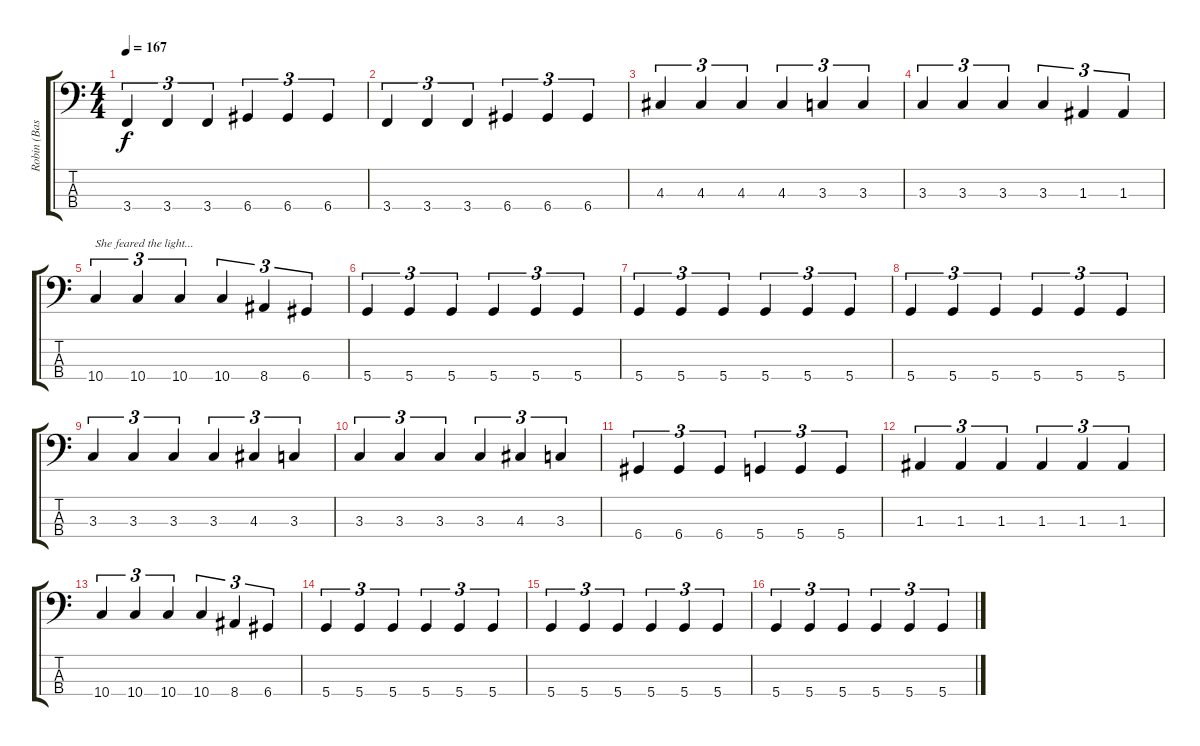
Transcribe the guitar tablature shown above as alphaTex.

\track ("Robin (Bass)" "Robin (Bas") {instrument electricbasspick}
\staff {score tabs}
\tuning (G2 D2 A1 D1) {hide}
\ts (4 4)
\tempo 167
\clef f4
\ks c
3.4.4{tu (3 2) dy f} 3.4.4{tu (3 2)} 3.4.4{tu (3 2)} 6.4.4{tu (3 2)} 6.4.4{tu (3 2)} 6.4.4{tu (3 2)} |
3.4.4{tu (3 2)} 3.4.4{tu (3 2)} 3.4.4{tu (3 2)} 6.4.4{tu (3 2)} 6.4.4{tu (3 2)} 6.4.4{tu (3 2)} |
4.3.4{tu (3 2)} 4.3.4{tu (3 2)} 4.3.4{tu (3 2)} 4.3.4{tu (3 2)} 3.3.4{tu (3 2)} 3.3.4{tu (3 2)} |
3.3.4{tu (3 2)} 3.3.4{tu (3 2)} 3.3.4{tu (3 2)} 3.3.4{tu (3 2)} 1.3.4{tu (3 2)} 1.3.4{tu (3 2)} |
10.4.4{tu (3 2) txt "She feared the light..."} 10.4.4{tu (3 2)} 10.4.4{tu (3 2)} 10.4.4{tu (3 2)} 8.4.4{tu (3 2)} 6.4.4{tu (3 2)} |
5.4.4{tu (3 2)} 5.4.4{tu (3 2)} 5.4.4{tu (3 2)} 5.4.4{tu (3 2)} 5.4.4{tu (3 2)} 5.4.4{tu (3 2)} |
5.4.4{tu (3 2)} 5.4.4{tu (3 2)} 5.4.4{tu (3 2)} 5.4.4{tu (3 2)} 5.4.4{tu (3 2)} 5.4.4{tu (3 2)} |
5.4.4{tu (3 2)} 5.4.4{tu (3 2)} 5.4.4{tu (3 2)} 5.4.4{tu (3 2)} 5.4.4{tu (3 2)} 5.4.4{tu (3 2)} |
3.3.4{tu (3 2)} 3.3.4{tu (3 2)} 3.3.4{tu (3 2)} 3.3.4{tu (3 2)} 4.3.4{tu (3 2)} 3.3.4{tu (3 2)} |
3.3.4{tu (3 2)} 3.3.4{tu (3 2)} 3.3.4{tu (3 2)} 3.3.4{tu (3 2)} 4.3.4{tu (3 2)} 3.3.4{tu (3 2)} |
6.4.4{tu (3 2)} 6.4.4{tu (3 2)} 6.4.4{tu (3 2)} 5.4.4{tu (3 2)} 5.4.4{tu (3 2)} 5.4.4{tu (3 2)} |
1.3.4{tu (3 2)} 1.3.4{tu (3 2)} 1.3.4{tu (3 2)} 1.3.4{tu (3 2)} 1.3.4{tu (3 2)} 1.3.4{tu (3 2)} |
10.4.4{tu (3 2)} 10.4.4{tu (3 2)} 10.4.4{tu (3 2)} 10.4.4{tu (3 2)} 8.4.4{tu (3 2)} 6.4.4{tu (3 2)} |
5.4.4{tu (3 2)} 5.4.4{tu (3 2)} 5.4.4{tu (3 2)} 5.4.4{tu (3 2)} 5.4.4{tu (3 2)} 5.4.4{tu (3 2)} |
5.4.4{tu (3 2)} 5.4.4{tu (3 2)} 5.4.4{tu (3 2)} 5.4.4{tu (3 2)} 5.4.4{tu (3 2)} 5.4.4{tu (3 2)} |
5.4.4{tu (3 2)} 5.4.4{tu (3 2)} 5.4.4{tu (3 2)} 5.4.4{tu (3 2)} 5.4.4{tu (3 2)} 5.4.4{tu (3 2)}
